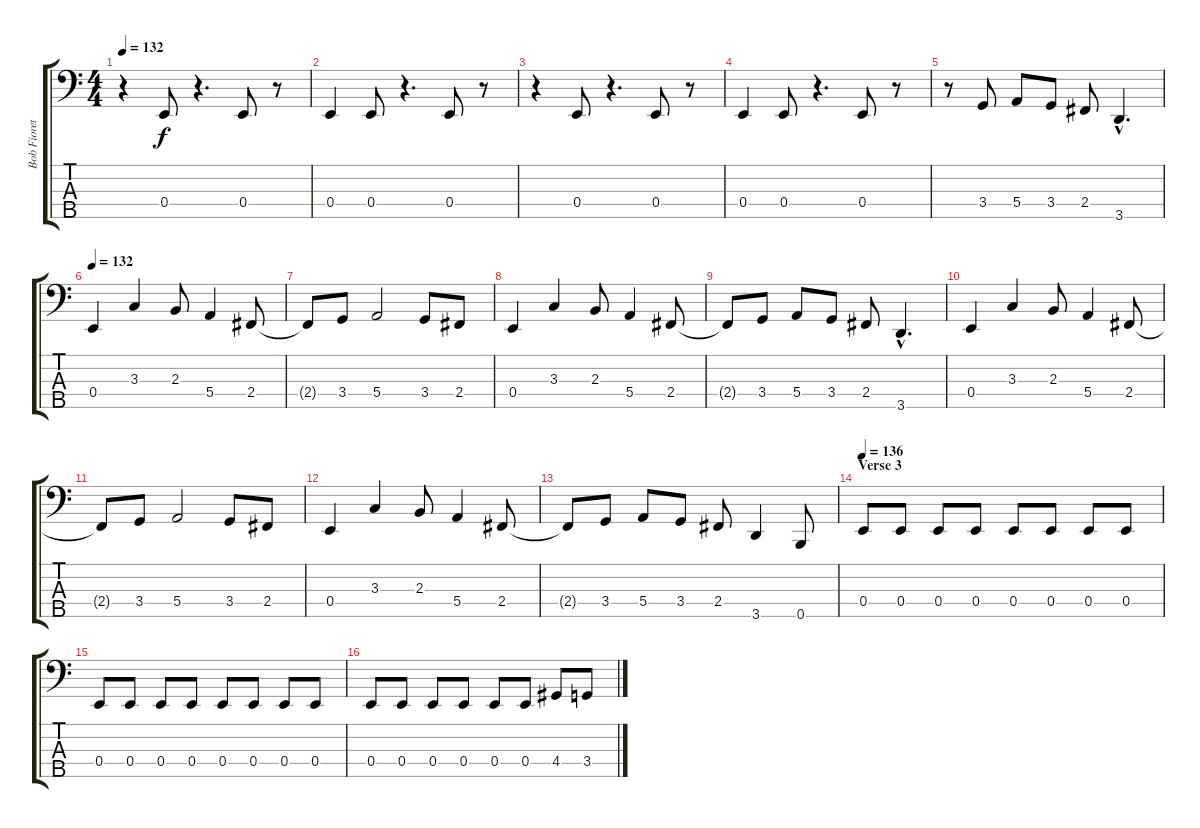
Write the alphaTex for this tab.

\track ("Bob Fioretti" "Bob Fioret") {instrument electricbasspick}
\staff {score tabs}
\tuning (G2 D2 A1 E1 B0) {hide}
\ts (4 4)
\tempo 132
\clef f4
\ks c
r.4{dy f} 0.4.8 r.4{d} 0.4.8 r.8 |
0.4.4 0.4.8 r.4{d} 0.4.8 r.8 |
r.4 0.4.8 r.4{d} 0.4.8 r.8 |
0.4.4 0.4.8 r.4{d} 0.4.8 r.8 |
r.8 3.4.8 5.4.8 3.4.8 2.4.8 3.5{hac}.4{d} |
\tempo 132
0.4.4 3.3.4 2.3.8 5.4.4 2.4.8 |
2.4{t}.8 3.4.8 5.4.2 3.4.8 2.4.8 |
0.4.4 3.3.4 2.3.8 5.4.4 2.4.8 |
2.4{t}.8 3.4.8 5.4.8 3.4.8 2.4.8 3.5{hac}.4{d} |
0.4.4 3.3.4 2.3.8 5.4.4 2.4.8 |
2.4{t}.8 3.4.8 5.4.2 3.4.8 2.4.8 |
0.4.4 3.3.4 2.3.8 5.4.4 2.4.8 |
2.4{t}.8 3.4.8 5.4.8 3.4.8 2.4.8 3.5.4 0.5.8 |
\section ("" "Verse 3")
\tempo 136
0.4.8 0.4.8 0.4.8 0.4.8 0.4.8 0.4.8 0.4.8 0.4.8 |
0.4.8 0.4.8 0.4.8 0.4.8 0.4.8 0.4.8 0.4.8 0.4.8 |
0.4.8 0.4.8 0.4.8 0.4.8 0.4.8 0.4.8 4.4.8 3.4.8
